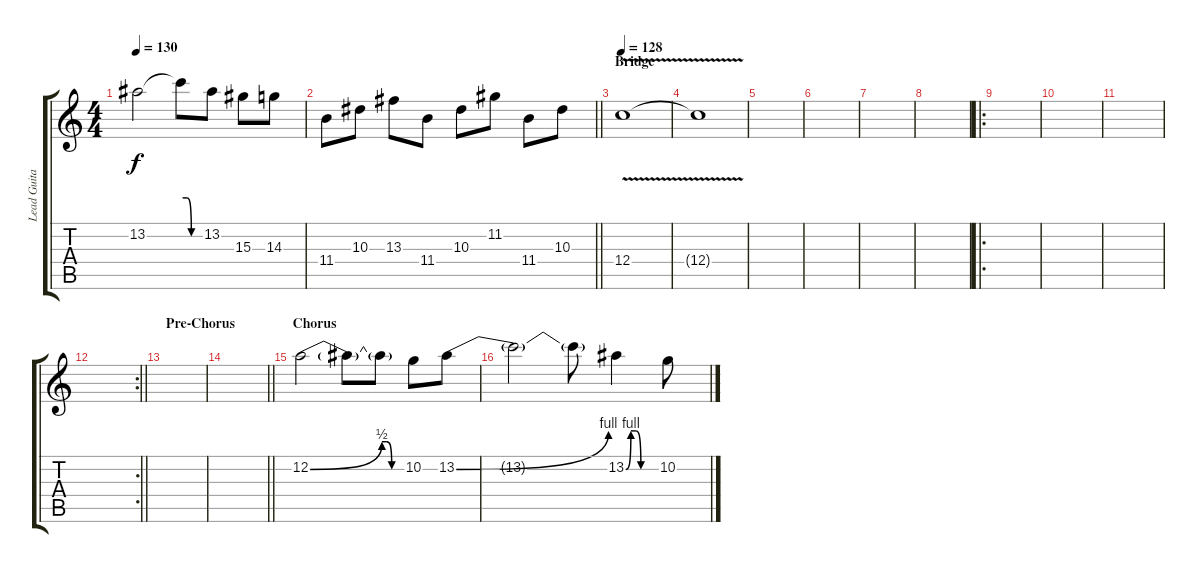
\track ("Lead Guitar 2" "Lead Guita") {instrument overdrivenguitar}
\staff {score tabs}
\tuning (D4 A3 F3 C3 G2 D2) {hide}
\ts (4 4)
\tempo 130
\clef g2
\ks c
13.2{t}.2{dy f} 13.2{be (custom 0 4 15 4 30 0 60 0) t}.8 13.2.8 15.3.8 14.3.8 |
\barLineRight lightlight
11.4.8 10.3.8 13.3.8 11.4.8 10.3.8 11.2.8 11.4.8 10.3.8 |
\section ("" "Bridge")
\tempo 128
12.4{v}.1 |
12.4{t}.1 |
|
|
|
|
\ro
|
|
|
\rc 2
\barLineRight lightlight
|
\section ("" "Pre-Chorus")
|
\barLineRight lightlight
|
\section ("" "Chorus")
12.2{be (bend 0 0 60 2)}.2 12.2{t}.8 12.2{be (custom 0 2 15 2 30 0 60 0) t}.8 10.2.8 13.2{be (bend 0 0 60 4)}.8 |
13.2{t}.2 13.2{t}.8 13.2{be (custom 0 0 10 4 20 4 30 0 60 0)}.4 10.2.8
